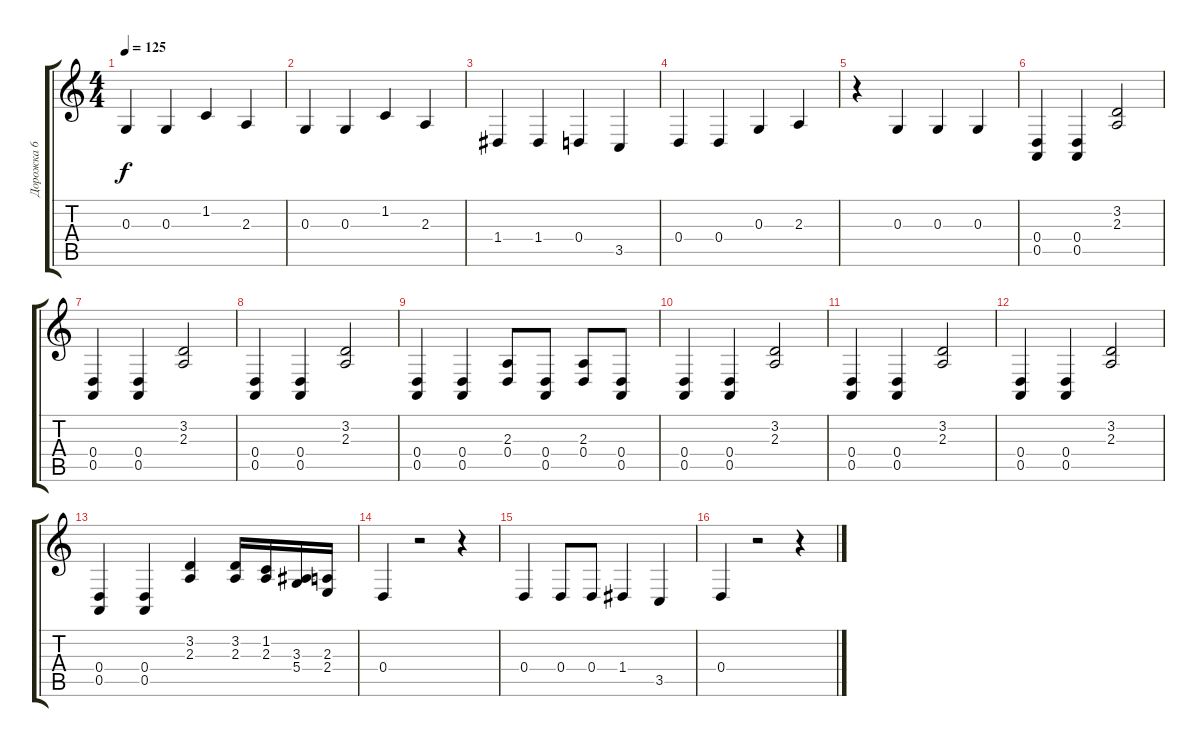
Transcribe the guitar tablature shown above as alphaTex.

\track ("Дорожка 6" "Дорожка 6") {instrument timpani}
\staff {score tabs}
\tuning (E4 B3 G3 D3 A2 E2) {hide}
\ts (4 4)
\tempo 125
\clef g2
\ks c
0.3.4{dy f} 0.3.4 1.2.4 2.3.4 |
0.3.4 0.3.4 1.2.4 2.3.4 |
1.4.4 1.4.4 0.4.4 3.5.4 |
0.4.4 0.4.4 0.3.4 2.3.4 |
r.4 0.3.4 0.3.4 0.3.4 |
(0.4 0.5).4 (0.4 0.5).4 (3.2 2.3).2 |
(0.4 0.5).4 (0.4 0.5).4 (3.2 2.3).2 |
(0.4 0.5).4 (0.4 0.5).4 (3.2 2.3).2 |
(0.4 0.5).4 (0.4 0.5).4 (2.3 0.4).8 (0.4 0.5).8 (2.3 0.4).8 (0.4 0.5).8 |
(0.4 0.5).4 (0.4 0.5).4 (3.2 2.3).2 |
(0.4 0.5).4 (0.4 0.5).4 (3.2 2.3).2 |
(0.4 0.5).4 (0.4 0.5).4 (3.2 2.3).2 |
(0.4 0.5).4 (0.4 0.5).4 (3.2 2.3).4 (3.2 2.3).16 (1.2 2.3).16 (3.3 5.4).16 (2.3 2.4).16 |
0.4.4 r.2 r.4 |
0.4.4 0.4.8 0.4.8 1.4.4 3.5.4 |
0.4.4 r.2 r.4
